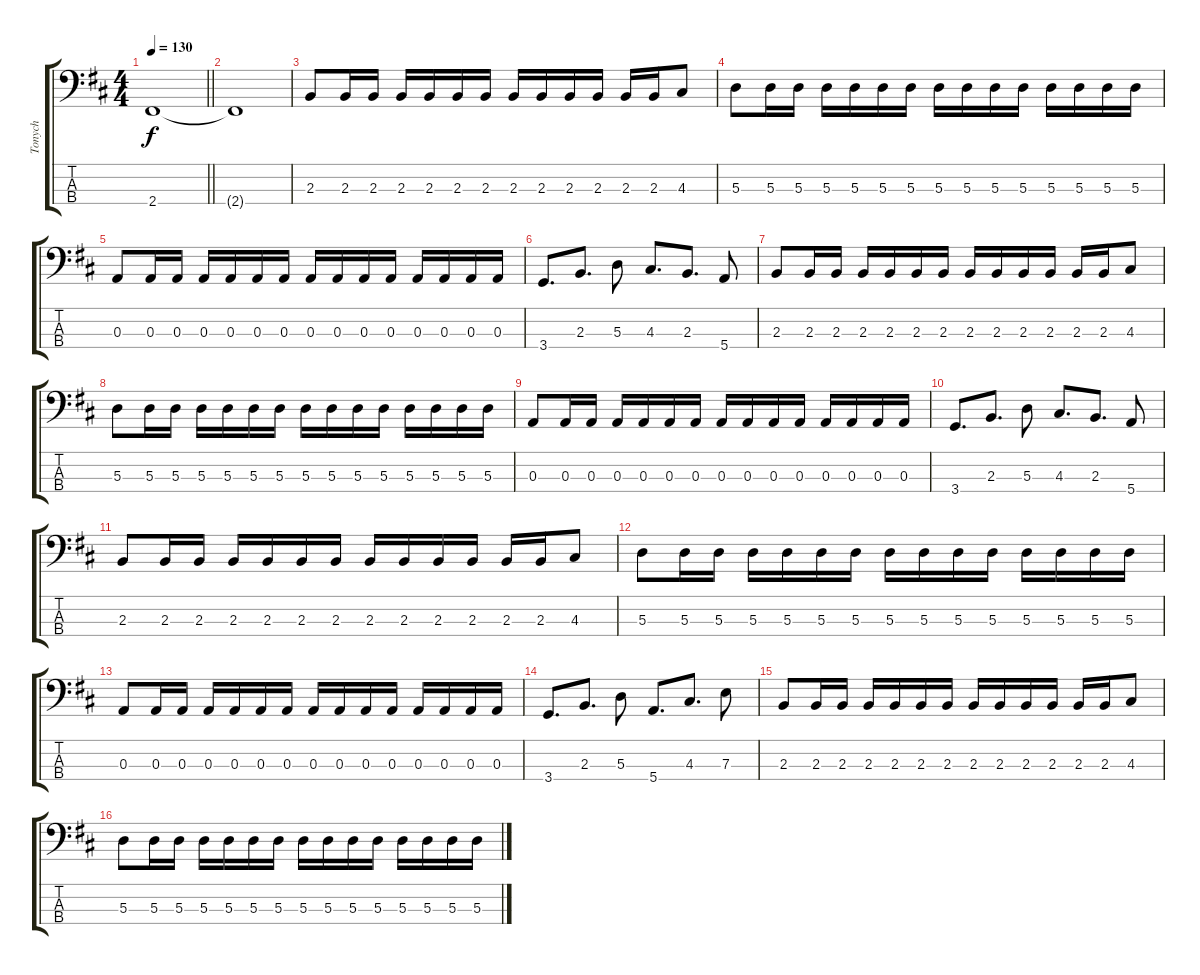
\track ("Tonych" "Tonych") {instrument electricbassfinger}
\staff {score tabs}
\tuning (G2 D2 A1 E1) {hide}
\ts (4 4)
\tempo 130
\clef f4
\barLineRight lightlight
\ks bminor
2.4.1{dy f} |
2.4{t}.1 |
2.3.8 2.3.16 2.3.16 2.3.16 2.3.16 2.3.16 2.3.16 2.3.16 2.3.16 2.3.16 2.3.16 2.3.16 2.3.16 4.3.8 |
5.3.8 5.3.16 5.3.16 5.3.16 5.3.16 5.3.16 5.3.16 5.3.16 5.3.16 5.3.16 5.3.16 5.3.16 5.3.16 5.3.16 5.3.16 |
0.3.8 0.3.16 0.3.16 0.3.16 0.3.16 0.3.16 0.3.16 0.3.16 0.3.16 0.3.16 0.3.16 0.3.16 0.3.16 0.3.16 0.3.16 |
3.4.8{d} 2.3.8{d} 5.3.8 4.3.8{d} 2.3.8{d} 5.4.8 |
2.3.8 2.3.16 2.3.16 2.3.16 2.3.16 2.3.16 2.3.16 2.3.16 2.3.16 2.3.16 2.3.16 2.3.16 2.3.16 4.3.8 |
5.3.8 5.3.16 5.3.16 5.3.16 5.3.16 5.3.16 5.3.16 5.3.16 5.3.16 5.3.16 5.3.16 5.3.16 5.3.16 5.3.16 5.3.16 |
0.3.8 0.3.16 0.3.16 0.3.16 0.3.16 0.3.16 0.3.16 0.3.16 0.3.16 0.3.16 0.3.16 0.3.16 0.3.16 0.3.16 0.3.16 |
3.4.8{d} 2.3.8{d} 5.3.8 4.3.8{d} 2.3.8{d} 5.4.8 |
2.3.8 2.3.16 2.3.16 2.3.16 2.3.16 2.3.16 2.3.16 2.3.16 2.3.16 2.3.16 2.3.16 2.3.16 2.3.16 4.3.8 |
5.3.8 5.3.16 5.3.16 5.3.16 5.3.16 5.3.16 5.3.16 5.3.16 5.3.16 5.3.16 5.3.16 5.3.16 5.3.16 5.3.16 5.3.16 |
0.3.8 0.3.16 0.3.16 0.3.16 0.3.16 0.3.16 0.3.16 0.3.16 0.3.16 0.3.16 0.3.16 0.3.16 0.3.16 0.3.16 0.3.16 |
3.4.8{d} 2.3.8{d} 5.3.8 5.4.8{d} 4.3.8{d} 7.3.8 |
2.3.8 2.3.16 2.3.16 2.3.16 2.3.16 2.3.16 2.3.16 2.3.16 2.3.16 2.3.16 2.3.16 2.3.16 2.3.16 4.3.8 |
5.3.8 5.3.16 5.3.16 5.3.16 5.3.16 5.3.16 5.3.16 5.3.16 5.3.16 5.3.16 5.3.16 5.3.16 5.3.16 5.3.16 5.3.16
